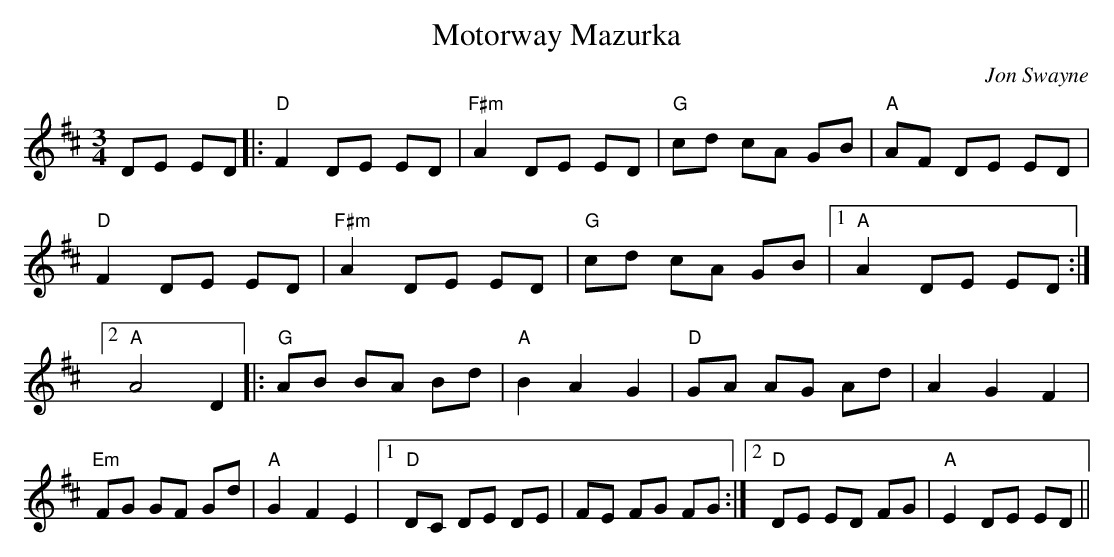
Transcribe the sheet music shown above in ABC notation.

X:1
T:Motorway Mazurka
C:Jon Swayne
E:12
L:1/8
M:3/4
K:D
DE ED|:"D"F2 DE ED|"F#m"A2 DE ED|"G"cd cA GB|"A"AF DE ED|\
"D"F2 DE ED|"F#m"A2 DE ED|"G"cd cA GB|1 "A"A2 DE ED:|2 "A"A4 D2\
|:"G"AB BA Bd|"A"B2 A2 G2|"D"GA AG Ad|A2 G2 F2|\
"Em"FG GF Gd|"A"G2 F2 E2|1 "D"DC DE DE|FE FG FG:|2 "D"DE ED FG|"A"E2 DE ED||**
